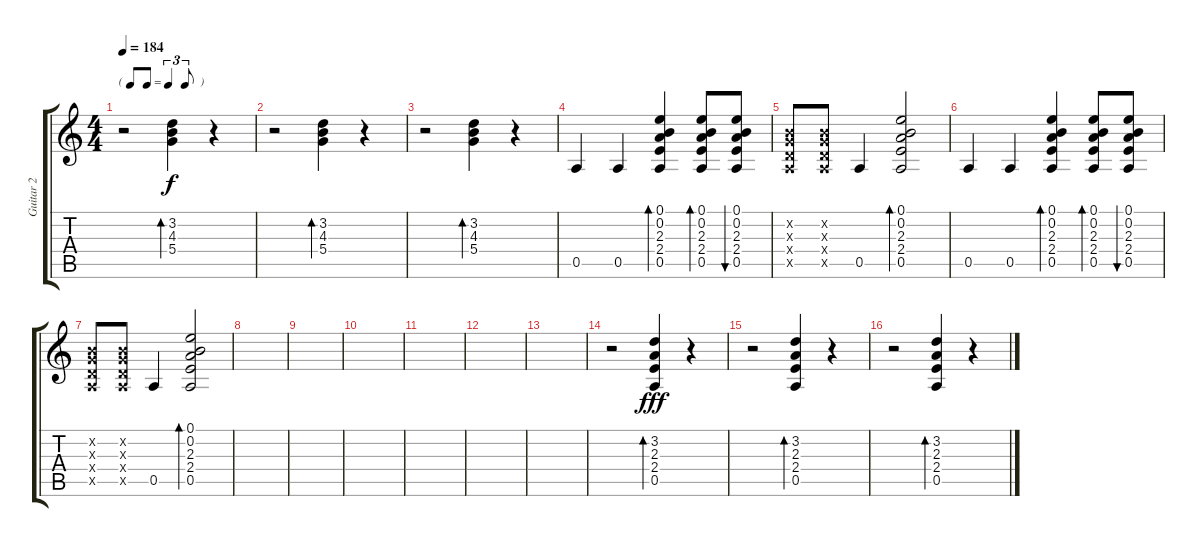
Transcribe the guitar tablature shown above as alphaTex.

\track ("Guitar 2" "Guitar 2") {instrument acousticguitarsteel}
\staff {score tabs}
\tuning (E4 B3 G3 D3 A2 E2) {hide}
\ts (4 4)
\tf triplet8th
\tempo 184
\clef g2
\ks c
r.2{dy f} (3.2 4.3 5.4).4{bd 60 volume 6} r.4 |
r.2 (3.2 4.3 5.4).4{bd 60 volume 6} r.4 |
r.2 (3.2 4.3 5.4).4{bd 60 volume 6} r.4 |
0.5.4{volume 6} 0.5.4 (0.1 0.2 2.3 2.4 0.5).4{bd 60} (0.1 0.2 2.3 2.4 0.5).8{bd 60} (0.1 0.2 2.3 2.4 0.5).8{bu 60} |
(0.2{x} 0.3{x} 0.4{x} 0.5{x}).8 (0.2{x} 0.3{x} 0.4{x} 0.5{x}).8 0.5.4 (0.1 0.2 2.3 2.4 0.5).2{bd 120} |
0.5.4{volume 6} 0.5.4 (0.1 0.2 2.3 2.4 0.5).4{bd 60} (0.1 0.2 2.3 2.4 0.5).8{bd 60} (0.1 0.2 2.3 2.4 0.5).8{bu 60} |
(0.2{x} 0.3{x} 0.4{x} 0.5{x}).8 (0.2{x} 0.3{x} 0.4{x} 0.5{x}).8 0.5.4 (0.1 0.2 2.3 2.4 0.5).2{bd 120} |
|
|
|
|
|
|
r.2{volume 6} (3.2 2.3 2.4 0.5).4{bd 60 dy fff} r.4 |
r.2{volume 6} (3.2 2.3 2.4 0.5).4{bd 60} r.4 |
r.2{volume 6} (3.2 2.3 2.4 0.5).4{bd 60} r.4
